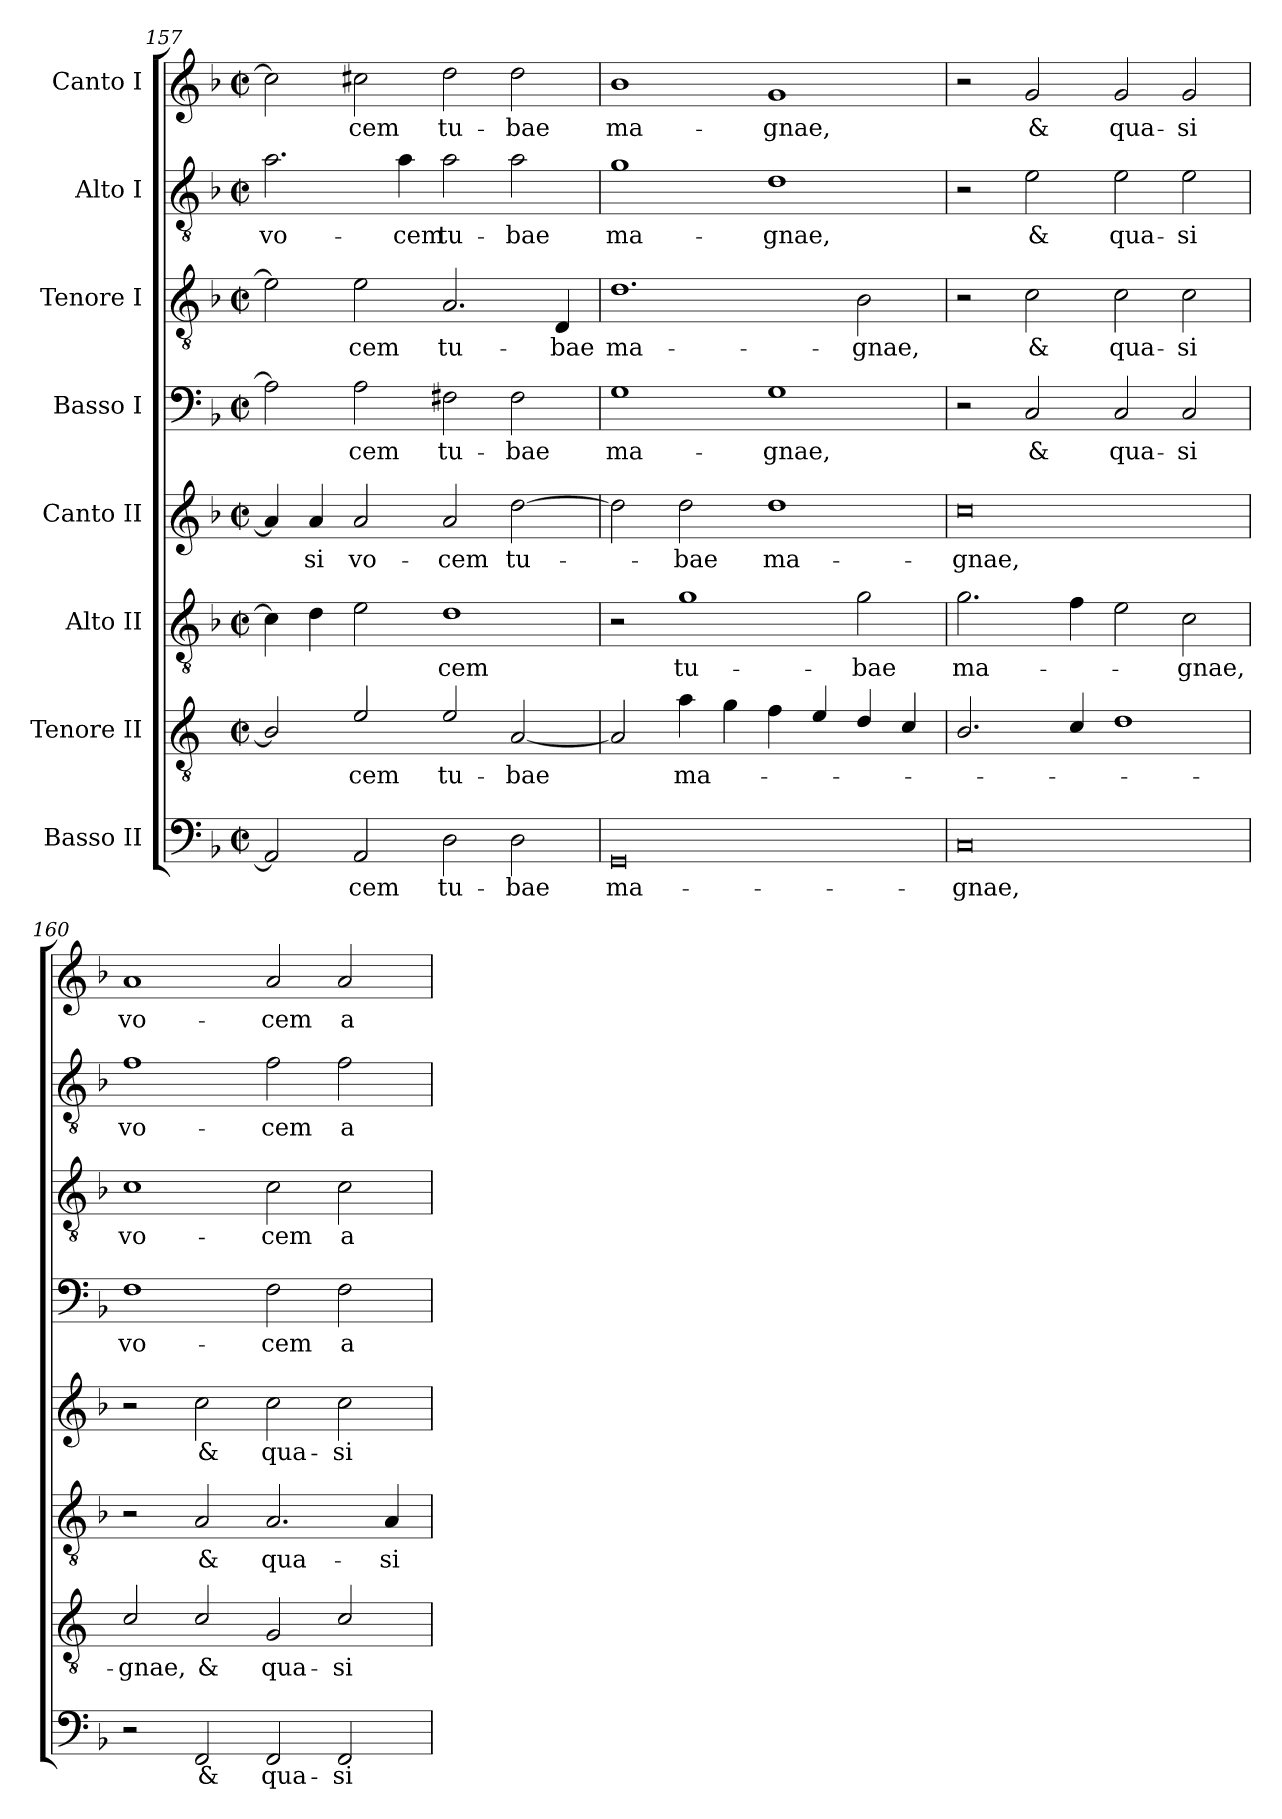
**kern	**text	**kern	**text	**kern	**text	**kern	**text	**kern	**text	**kern	**text	**kern	**text	**kern	**text
*part8	*part8	*part7	*part7	*part6	*part6	*part5	*part5	*part4	*part4	*part3	*part3	*part2	*part2	*part1	*part1
*staff8	*staff8	*staff7	*staff7	*staff6	*staff6	*staff5	*staff5	*staff4	*staff4	*staff3	*staff3	*staff2	*staff2	*staff1	*staff1
*I"Basso II	*	*I"Tenore II	*	*I"Alto II	*	*I"Canto II	*	*I"Basso I	*	*I"Tenore I	*	*I"Alto I	*	*I"Canto I	*
*clefF4	*	*clefGv2	*	*clefGv2	*	*clefG2	*	*clefF4	*	*clefGv2	*	*clefGv2	*	*clefG2	*
*	*	*ITrd4c7	*	*	*	*	*	*	*	*	*	*	*	*	*
*k[b-]	*	*k[b-]	*	*k[b-]	*	*k[b-]	*	*k[b-]	*	*k[b-]	*	*k[b-]	*	*k[b-]	*
*d:	*	*d:	*	*d:	*	*d:	*	*d:	*	*d:	*	*d:	*	*d:	*
*M2/2	*	*M2/2	*	*M2/2	*	*M2/2	*	*M2/2	*	*M2/2	*	*M2/2	*	*M2/2	*
*met(c|)	*	*met(c|)	*	*met(c|)	*	*met(c|)	*	*met(c|)	*	*met(c|)	*	*met(c|)	*	*met(c|)	*
=157	=157	=157	=157	=157	=157	=157	=157	=157	=157	=157	=157	=157	=157	=157	=157
!	!	!	!	!	!	!	!	!	!	!	!	!	!LO:LY:b	!	!
2AA/]	.	2E/]	.	4c#\]	.	4a/]	.	2A\]	.	2e\]	.	2.a\	vo-	2cc#\]	.
!	!	!	!	!	!	!	!LO:LY:b	!	!	!	!	!	!	!	!
.	.	.	.	4d\	.	4a/	-si	.	.	.	.	.	.	.	.
!	!LO:LY:b	!	!LO:LY:b	!	!	!	!LO:LY:b	!	!LO:LY:b	!	!LO:LY:b	!	!	!	!LO:LY:b
2AA/	-cem	2A/	-cem	2e\	.	2a/	vo-	2A\	-cem	2e\	-cem	.	.	2cc#X\	-cem
!	!	!	!	!	!	!	!	!	!	!	!	!	!LO:LY:b	!	!
.	.	.	.	.	.	.	.	.	.	.	.	4a\	-cem	.	.
!	!LO:LY:b	!	!LO:LY:b	!	!LO:LY:b	!	!LO:LY:b	!	!LO:LY:b	!	!LO:LY:b	!	!LO:LY:b	!	!LO:LY:b
2D\	tu-	2A/	tu-	1d	-cem	2a/	-cem	2F#X\	tu-	2.A/	tu-	2a\	tu-	2dd\	tu-
!	!LO:LY:b	!	!LO:LY:b	!	!	!	!LO:LY:b	!	!LO:LY:b	!	!	!	!LO:LY:b	!	!LO:LY:b
2D\	-bae	[2D/	-bae	.	.	[2dd\	tu-	2F#\	-bae	.	.	2a\	-bae	2dd\	-bae
!	!	!	!	!	!	!	!	!	!	!	!LO:LY:b	!	!	!	!
.	.	.	.	.	.	.	.	.	.	4D/	-bae	.	.	.	.
!!LO:PB:g=z
=158	=158	=158	=158	=158	=158	=158	=158	=158	=158	=158	=158	=158	=158	=158	=158
!	!LO:LY:b	!	!	!	!	!	!	!	!LO:LY:b	!	!LO:LY:b	!	!LO:LY:b	!	!LO:LY:b
0GG	ma-	2D/]	.	2r	.	2dd\]	.	1G	ma-	1.d	ma-	1g	ma-	1b-	ma-
!	!	!	!LO:LY:b	!	!LO:LY:b	!	!LO:LY:b	!	!	!	!	!	!	!	!
.	.	4d\	ma-	1g	tu-	2dd\	-bae	.	.	.	.	.	.	.	.
.	.	4c\	.	.	.	.	.	.	.	.	.	.	.	.	.
!	!	!	!	!	!	!	!LO:LY:b	!	!LO:LY:b	!	!	!	!LO:LY:b	!	!LO:LY:b
.	.	4B-\	.	.	.	1dd	ma-	1G	-gnae,	.	.	1d	-gnae,	1g	-gnae,
.	.	4A/	.	.	.	.	.	.	.	.	.	.	.	.	.
!	!	!	!	!	!LO:LY:b	!	!	!	!	!	!LO:LY:b	!	!	!	!
.	.	4G/	.	2g\	-bae	.	.	.	.	2B-\	-gnae,	.	.	.	.
.	.	4F/	.	.	.	.	.	.	.	.	.	.	.	.	.
=159	=159	=159	=159	=159	=159	=159	=159	=159	=159	=159	=159	=159	=159	=159	=159
!	!LO:LY:b	!	!	!	!LO:LY:b	!	!LO:LY:b	!	!	!	!	!	!	!	!
0C	-gnae,	2.E/	.	2.g\	ma-	0cc	-gnae,	2r	.	2r	.	2r	.	2r	.
!	!	!	!	!	!	!	!	!	!LO:LY:b	!	!LO:LY:b	!	!LO:LY:b	!	!LO:LY:b
.	.	.	.	.	.	.	.	2C/	&	2c\	&	2e\	&	2g/	&
.	.	4F/	.	4f\	.	.	.	.	.	.	.	.	.	.	.
!	!	!	!	!	!	!	!	!	!LO:LY:b	!	!LO:LY:b	!	!LO:LY:b	!	!LO:LY:b
.	.	1G	.	2e\	.	.	.	2C/	qua-	2c\	qua-	2e\	-qua-	2g/	qua-
!	!	!	!	!	!LO:LY:b	!	!	!	!LO:LY:b	!	!LO:LY:b	!	!LO:LY:b	!	!LO:LY:b
.	.	.	.	2c\	-gnae,	.	.	2C/	-si	2c\	-si	2e\	si	2g/	-si
=160	=160	=160	=160	=160	=160	=160	=160	=160	=160	=160	=160	=160	=160	=160	=160
!	!	!	!LO:LY:b	!	!	!	!	!	!LO:LY:b	!	!LO:LY:b	!	!LO:LY:b	!	!LO:LY:b
2r	.	2F/	-gnae,	2r	.	2r	.	1F	vo-	1c	vo-	1f	-vo-	1a	vo-
!	!LO:LY:b	!	!LO:LY:b	!	!LO:LY:b	!	!LO:LY:b	!	!	!	!	!	!	!	!
2FF/	&	2F/	&	2A/	&	2cc\	&	.	.	.	.	.	.	.	.
!	!LO:LY:b	!	!LO:LY:b	!	!LO:LY:b	!	!LO:LY:b	!	!LO:LY:b	!	!LO:LY:b	!	!LO:LY:b	!	!LO:LY:b
2FF/	qua-	2C/	qua-	2.A/	qua-	2cc\	qua-	2F\	-cem	2c\	-cem	2f\	cem	2a/	-cem
!	!LO:LY:b	!	!LO:LY:b	!	!	!	!LO:LY:b	!	!LO:LY:b	!	!LO:LY:b	!	!LO:LY:b	!	!LO:LY:b
2FF/	-si	2F/	-si	.	.	2cc\	-si	2F\	a-	2c\	a-	2f\	-a-	2a/	a-
!	!	!	!	!	!LO:LY:b	!	!	!	!	!	!	!	!	!	!
.	.	.	.	4A/	-si	.	.	.	.	.	.	.	.	.	.
=	=	=	=	=	=	=	=	=	=	=	=	=	=	=	=
*-	*-	*-	*-	*-	*-	*-	*-	*-	*-	*-	*-	*-	*-	*-	*-
